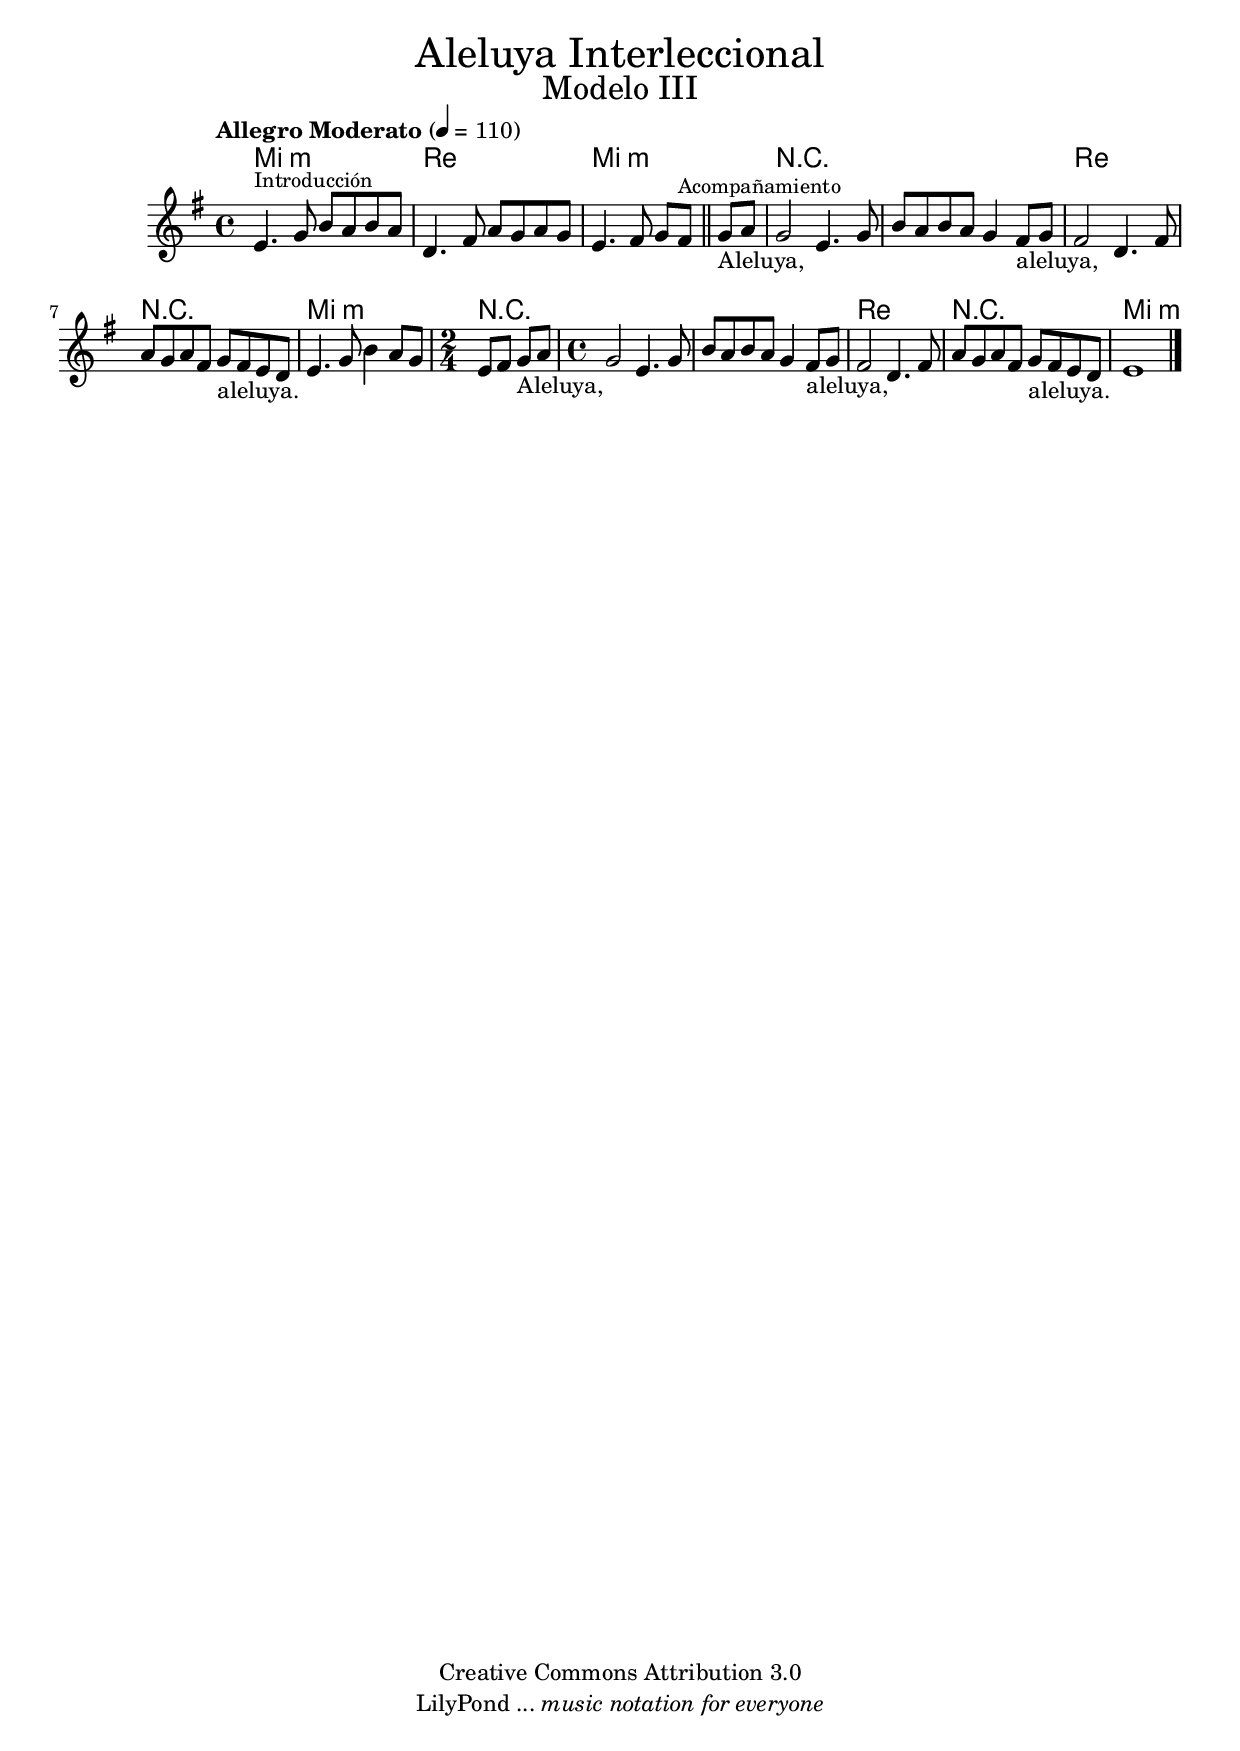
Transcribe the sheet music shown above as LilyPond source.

% Created on Mon Aug 29 16:03:40 CST 2011
% by serach.sam@

\version "2.19.49"
%#(set-global-staff-size 18)

\markup { \fill-line { \center-column { \fontsize #5 "Aleluya Interleccional" \fontsize #3 "Modelo III" } } }
%\markup { \fill-line { " " \center-column { \fontsize #2 "Kiko Argüello" } } }

\header {
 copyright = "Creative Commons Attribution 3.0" 
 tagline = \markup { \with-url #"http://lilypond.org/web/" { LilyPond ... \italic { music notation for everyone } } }
 breakbefore = ##t
}

global = {
  \key e \minor
  \time 4/4
  \tempo "Allegro Moderato" 4=110
  s1*2
  s2.
  \bar "||"
  s4
  s1*5
  \time 2/4
  s2
  \time 4/4
  s1*5
  \bar "|."
}

flute = \relative c' {
  \set Staff.midiInstrument = "flute"
  \compressFullBarRests
  \dynamicUp
  % Music follows here.
  e4.^\markup { \small Introducción } g8 b8 a8 b8 a8 |
  d,4. fis8 a8 g8 a8 g8 |
  e4. fis8 g8[ fis]^\markup { \small Acompañamiento } g8_"Aleluya," a8 |
  g2 e4. g8 |
  b8 a8 b8 a8 g4 fis8_"aleluya," g8 |
  fis2 d4. fis8 |
  a8 g8 a8 fis8 g8_"aleluya." fis8 e8 d8 |
  e4. g8 b4 a8 g8 |
  e8 fis8 g8_"Aleluya," a8 |
  g2 e4. g8 |
  b8 a8 b8 a8 g4 fis8_"aleluya," g8 |
  fis2 d4. fis8 |
  a8 g8 a8 fis8 g8_"aleluya." fis8 e8 d8 |
  e1 |
}

armonias = \chordmode { 
  \set chordChanges = ##t
  \italianChords
  e1:m d1 e1:m R1*2 d1 R1 e1:m R2 R1*2 d1 R1 e1:m
}


\score {
  <<
    \new ChordNames { \armonias }
    \new Staff { << \global \flute >> }
  >>
  \layout { }
  \midi { }
}

\paper {
  #( set-default-paper-size "letter" )
}

%{
convert-ly (GNU LilyPond) 2.19.49  convert-ly: Procesando «»...
Aplicando la conversión: 2.17.0, 2.17.4, 2.17.5, 2.17.6, 2.17.11,
2.17.14, 2.17.15, 2.17.18, 2.17.19, 2.17.20, 2.17.25, 2.17.27,
2.17.29, 2.17.97, 2.18.0, 2.19.2, 2.19.7, 2.19.11, 2.19.16, 2.19.22,
2.19.24, 2.19.28, 2.19.29, 2.19.32, 2.19.40, 2.19.46, 2.19.49
%}
